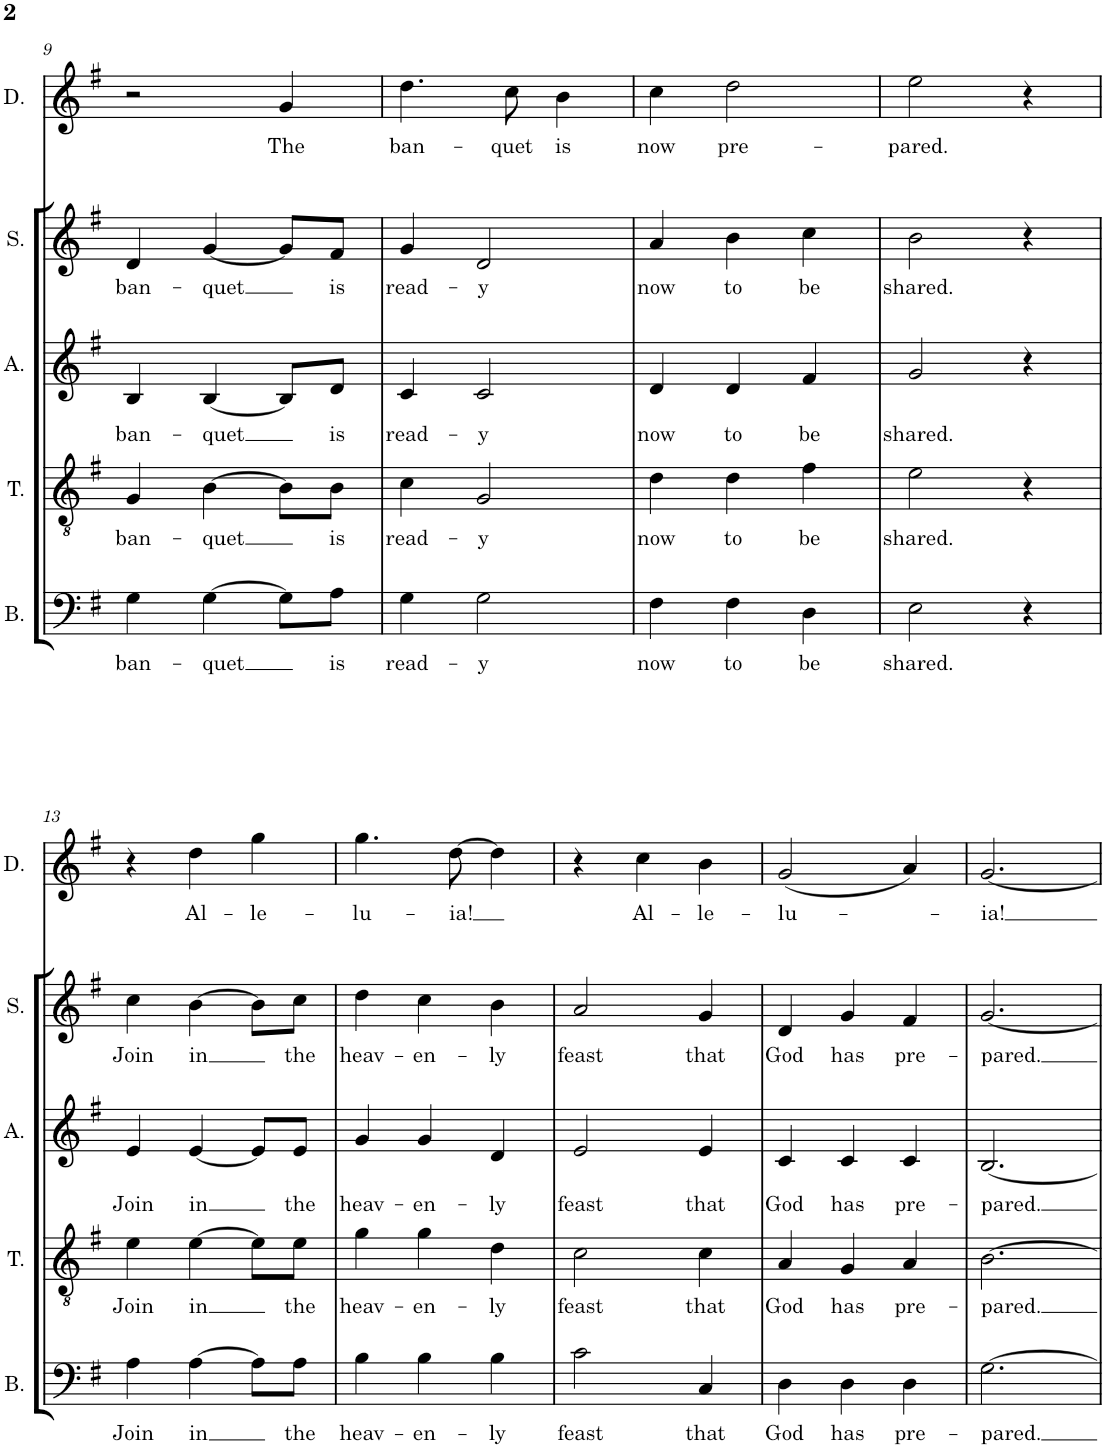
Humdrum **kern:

**kern	**text	**kern	**text	**kern	**text	**kern	**text	**kern	**text
*part5	*part5	*part4	*part4	*part3	*part3	*part2	*part2	*part1	*part1
*staff5	*staff5	*staff4	*staff4	*staff3	*staff3	*staff2	*staff2	*staff1	*staff1
*I"Bass	*	*I"Tenor	*	*I"Alto	*	*I"Soprano	*	*I"Descant	*
*I'B.	*	*I'T.	*	*I'A.	*	*I'S.	*	*I'D.	*
!!LO:PB:g=z
*clefF4	*	*clefGv2	*	*clefG2	*	*clefG2	*	*clefG2	*
*k[f#]	*	*k[f#]	*	*k[f#]	*	*k[f#]	*	*k[f#]	*
*M3/4	*	*M3/4	*	*M3/4	*	*M3/4	*	*M3/4	*
=9	=9	=9	=9	=9	=9	=9	=9	=9	=9
!	!LO:LY:b	!	!LO:LY:b	!	!LO:LY:b	!	!LO:LY:b	!	!
4G\	ban-	4G/	ban-	4B/	ban-	4d/	ban-	2r	.
!	!LO:LY:b	!	!LO:LY:b	!	!LO:LY:b	!	!LO:LY:b	!	!
[4G\	-quet	[4B\	-quet	[4B/	-quet	[4g/	-quet	.	.
!	!	!	!	!	!	!	!	!	!LO:LY:b
8G\L]	.	8B\L]	.	8B/L]	.	8g/L]	.	4g/	The
!	!LO:LY:b	!	!LO:LY:b	!	!LO:LY:b	!	!LO:LY:b	!	!
8A\J	is	8B\J	is	8d/J	is	8f#/J	is	.	.
=10	=10	=10	=10	=10	=10	=10	=10	=10	=10
!	!LO:LY:b	!	!LO:LY:b	!	!LO:LY:b	!	!LO:LY:b	!	!LO:LY:b
4G\	read-	4c\	read-	4c/	read-	4g/	read-	4.dd\	ban-
!	!LO:LY:b	!	!LO:LY:b	!	!LO:LY:b	!	!LO:LY:b	!	!
2G\	-y	2G/	-y	2c/	-y	2d/	-y	.	.
!	!	!	!	!	!	!	!	!	!LO:LY:b
.	.	.	.	.	.	.	.	8cc\	-quet
!	!	!	!	!	!	!	!	!	!LO:LY:b
.	.	.	.	.	.	.	.	4b\	is
=11	=11	=11	=11	=11	=11	=11	=11	=11	=11
!	!LO:LY:b	!	!LO:LY:b	!	!LO:LY:b	!	!LO:LY:b	!	!LO:LY:b
4F#\	now	4d\	now	4d/	now	4a/	now	4cc\	now
!	!LO:LY:b	!	!LO:LY:b	!	!LO:LY:b	!	!LO:LY:b	!	!LO:LY:b
4F#\	to	4d\	to	4d/	to	4b\	to	2dd\	pre-
!	!LO:LY:b	!	!LO:LY:b	!	!LO:LY:b	!	!LO:LY:b	!	!
4D\	be	4f#\	be	4f#/	be	4cc\	be	.	.
=12	=12	=12	=12	=12	=12	=12	=12	=12	=12
!	!LO:LY:b	!	!LO:LY:b	!	!LO:LY:b	!	!LO:LY:b	!	!LO:LY:b
2E\	shared.	2e\	shared.	2g/	shared.	2b\	shared.	2ee\	-pared.
4r	.	4r	.	4r	.	4r	.	4r	.
!!LO:LB:g=z
=13	=13	=13	=13	=13	=13	=13	=13	=13	=13
!	!LO:LY:b	!	!LO:LY:b	!	!LO:LY:b	!	!LO:LY:b	!	!
4A\	Join	4e\	Join	4e/	Join	4cc\	Join	4r	.
!	!LO:LY:b	!	!LO:LY:b	!	!LO:LY:b	!	!LO:LY:b	!	!LO:LY:b
[4A\	in	[4e\	in	[4e/	in	[4b\	in	4dd\	Al-
!	!	!	!	!	!	!	!	!	!LO:LY:b
8A\L]	.	8e\L]	.	8e/L]	.	8b\L]	.	4gg\	-le-
!	!LO:LY:b	!	!LO:LY:b	!	!LO:LY:b	!	!LO:LY:b	!	!
8A\J	the	8e\J	the	8e/J	the	8cc\J	the	.	.
=14	=14	=14	=14	=14	=14	=14	=14	=14	=14
!	!LO:LY:b	!	!LO:LY:b	!	!LO:LY:b	!	!LO:LY:b	!	!LO:LY:b
4B\	heav-	4g\	heav-	4g/	heav-	4dd\	heav-	4.gg\	-lu-
!	!LO:LY:b	!	!LO:LY:b	!	!LO:LY:b	!	!LO:LY:b	!	!
4B\	-en-	4g\	-en-	4g/	-en-	4cc\	-en-	.	.
!	!	!	!	!	!	!	!	!	!LO:LY:b
.	.	.	.	.	.	.	.	[8dd\	-ia!
!	!LO:LY:b	!	!LO:LY:b	!	!LO:LY:b	!	!LO:LY:b	!	!
4B\	-ly	4d\	-ly	4d/	-ly	4b\	-ly	4dd\]	.
=15	=15	=15	=15	=15	=15	=15	=15	=15	=15
!	!LO:LY:b	!	!LO:LY:b	!	!LO:LY:b	!	!LO:LY:b	!	!
2c\	feast	2c\	feast	2e/	feast	2a/	feast	4r	.
!	!	!	!	!	!	!	!	!	!LO:LY:b
.	.	.	.	.	.	.	.	4cc\	Al-
!	!LO:LY:b	!	!LO:LY:b	!	!LO:LY:b	!	!LO:LY:b	!	!LO:LY:b
4C/	that	4c\	that	4e/	that	4g/	that	4b\	-le-
=16	=16	=16	=16	=16	=16	=16	=16	=16	=16
!	!LO:LY:b	!	!LO:LY:b	!	!LO:LY:b	!	!LO:LY:b	!	!LO:LY:b
4D\	God	4A/	God	4c/	God	4d/	God	(2g/	-lu-
!	!LO:LY:b	!	!LO:LY:b	!	!LO:LY:b	!	!LO:LY:b	!	!
4D\	has	4G/	has	4c/	has	4g/	has	.	.
!	!LO:LY:b	!	!LO:LY:b	!	!LO:LY:b	!	!LO:LY:b	!	!
4D\	pre-	4A/	pre-	4c/	pre-	4f#/	pre-	4a/)	.
=17	=17	=17	=17	=17	=17	=17	=17	=17	=17
!	!LO:LY:b	!	!LO:LY:b	!	!LO:LY:b	!	!LO:LY:b	!	!LO:LY:b
[2.G\	-pared.	[2.B\	-pared.	[2.B/	-pared.	[2.g/	-pared.	[2.g/	-ia!
=	=	=	=	=	=	=	=	=	=
*-	*-	*-	*-	*-	*-	*-	*-	*-	*-
